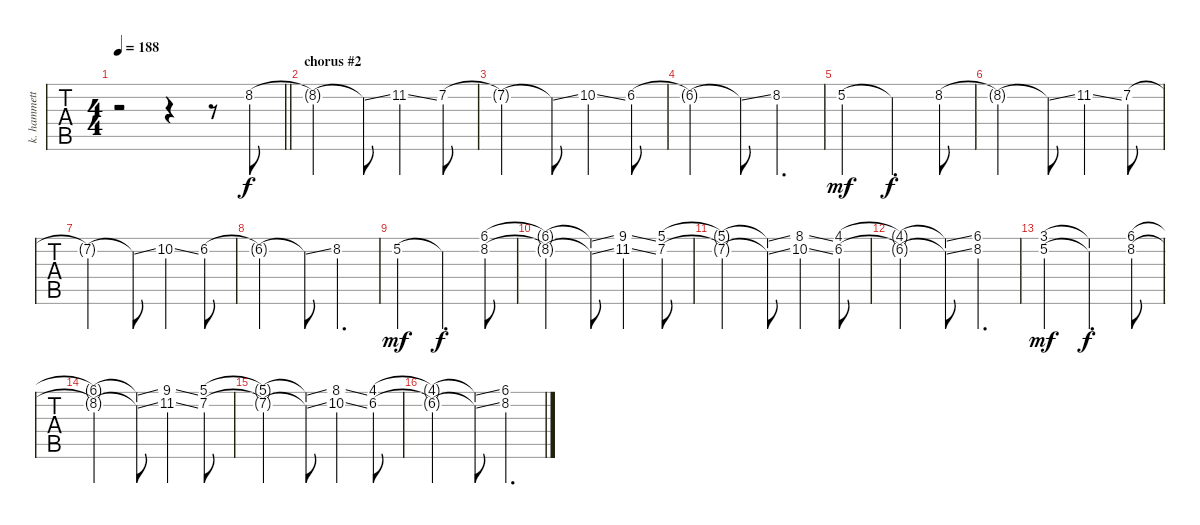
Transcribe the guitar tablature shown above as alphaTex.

\track ("k. hammett - lead guitar" "k. hammett") {instrument distortionguitar}
\staff {tabs}
\tuning (E4 B3 G3 D3 A2 E2) {hide}
\ts (4 4)
\tempo 188
\clef g2
\barLineRight lightlight
\ks c
r.2{dy f} r.4 r.8 8.2.8 |
\section ("" "chorus #2")
8.2{t}.2 8.2{ss t}.8 11.2{ss}.4 7.2.8 |
7.2{t}.2 7.2{ss t}.8 10.2{ss}.4 6.2.8 |
6.2{t}.2 6.2{ss t}.8 8.2.4{d} |
5.2.2{dy mf} 5.2{t}.4{d dy f} 8.2.8 |
8.2{t}.2 8.2{ss t}.8 11.2{ss}.4 7.2.8 |
7.2{t}.2 7.2{ss t}.8 10.2{ss}.4 6.2.8 |
6.2{t}.2 6.2{ss t}.8 8.2.4{d} |
5.2.2{dy mf} 5.2{t}.4{d dy f} (6.1 8.2).8 |
(6.1{t} 8.2{t}).2 (6.1{ss t} 8.2{ss t}).8 (9.1{ss} 11.2{ss}).4 (5.1 7.2).8 |
(5.1{t} 7.2{t}).2 (5.1{ss t} 7.2{ss t}).8 (8.1{ss} 10.2{ss}).4 (4.1 6.2).8 |
(4.1{t} 6.2{t}).2 (4.1{ss t} 6.2{ss t}).8 (6.1 8.2).4{d} |
(3.1 5.2).2{dy mf} (3.1{t} 5.2{t}).4{d dy f} (6.1 8.2).8 |
(6.1{t} 8.2{t}).2 (6.1{ss t} 8.2{ss t}).8 (9.1{ss} 11.2{ss}).4 (5.1 7.2).8 |
(5.1{t} 7.2{t}).2 (5.1{ss t} 7.2{ss t}).8 (8.1{ss} 10.2{ss}).4 (4.1 6.2).8 |
(4.1{t} 6.2{t}).2 (4.1{ss t} 6.2{ss t}).8 (6.1 8.2).4{d}
